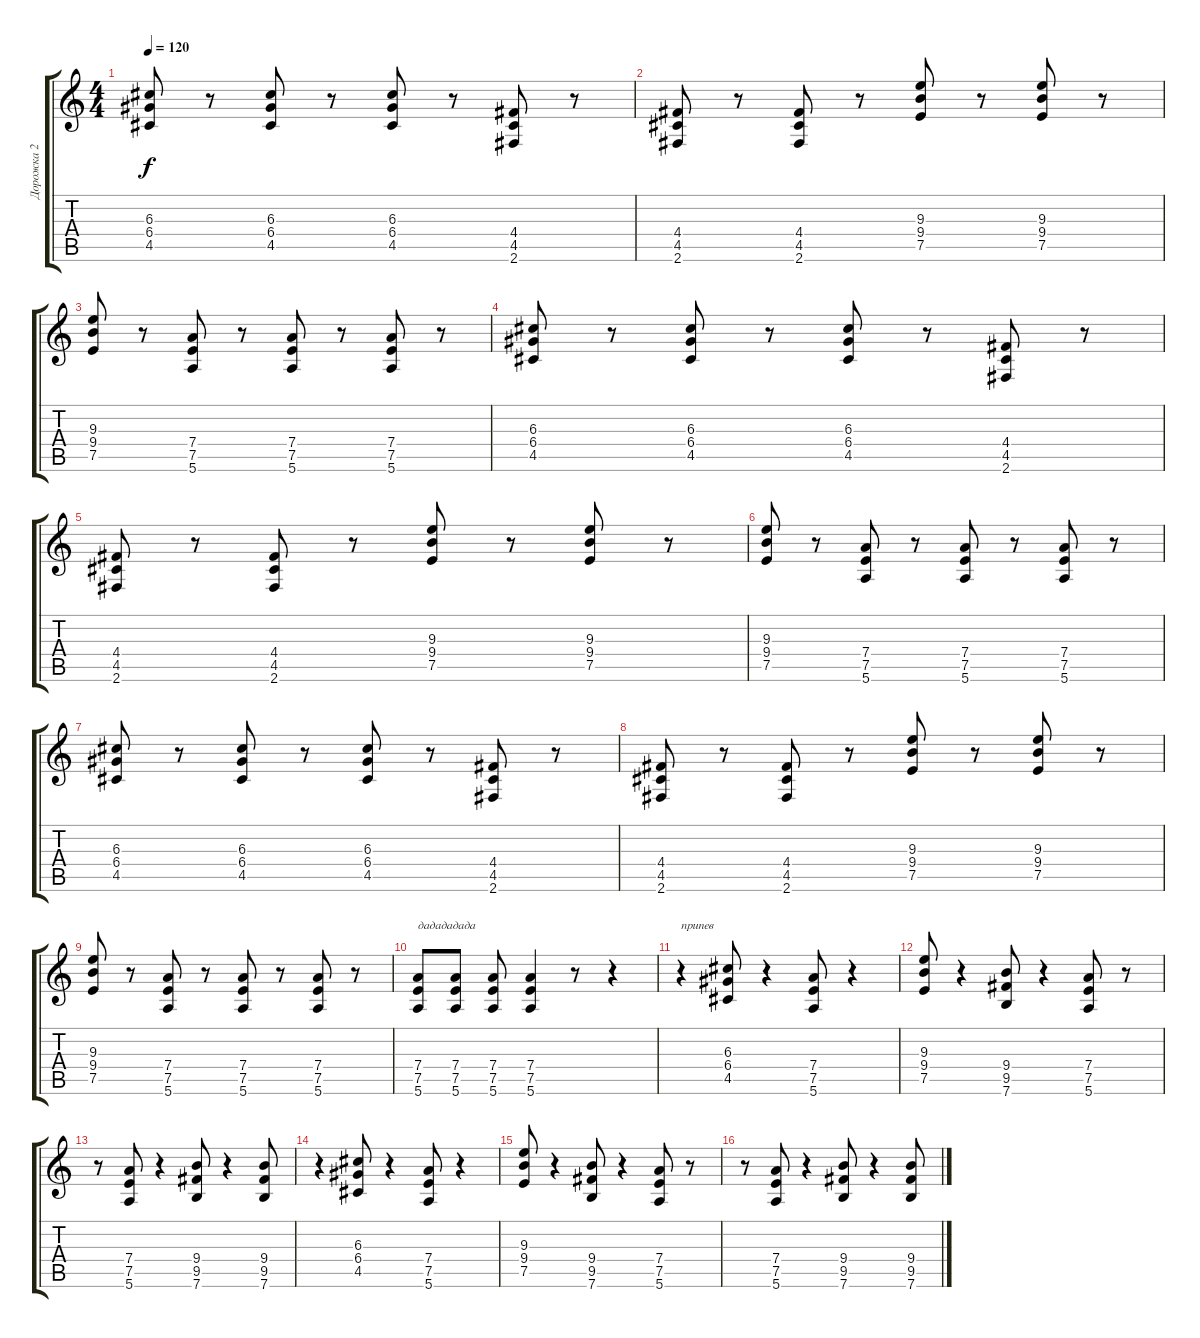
\track ("Дорожка 2" "Дорожка 2") {instrument acousticguitarsteel}
\staff {score tabs}
\tuning (E4 B3 G3 D3 A2 E2) {hide}
\ts (4 4)
\tempo 120
\clef g2
\ks c
(6.3 6.4 4.5).8{dy f} r.8 (6.3 6.4 4.5).8 r.8 (6.3 6.4 4.5).8 r.8 (4.4 4.5 2.6).8 r.8 |
(4.4 4.5 2.6).8 r.8 (4.4 4.5 2.6).8 r.8 (9.3 9.4 7.5).8 r.8 (9.3 9.4 7.5).8 r.8 |
(9.3 9.4 7.5).8 r.8 (7.4 7.5 5.6).8 r.8 (7.4 7.5 5.6).8 r.8 (7.4 7.5 5.6).8 r.8 |
(6.3 6.4 4.5).8 r.8 (6.3 6.4 4.5).8 r.8 (6.3 6.4 4.5).8 r.8 (4.4 4.5 2.6).8 r.8 |
(4.4 4.5 2.6).8 r.8 (4.4 4.5 2.6).8 r.8 (9.3 9.4 7.5).8 r.8 (9.3 9.4 7.5).8 r.8 |
(9.3 9.4 7.5).8 r.8 (7.4 7.5 5.6).8 r.8 (7.4 7.5 5.6).8 r.8 (7.4 7.5 5.6).8 r.8 |
(6.3 6.4 4.5).8 r.8 (6.3 6.4 4.5).8 r.8 (6.3 6.4 4.5).8 r.8 (4.4 4.5 2.6).8 r.8 |
(4.4 4.5 2.6).8 r.8 (4.4 4.5 2.6).8 r.8 (9.3 9.4 7.5).8 r.8 (9.3 9.4 7.5).8 r.8 |
(9.3 9.4 7.5).8 r.8 (7.4 7.5 5.6).8 r.8 (7.4 7.5 5.6).8 r.8 (7.4 7.5 5.6).8 r.8 |
(7.4 7.5 5.6).8{txt "дадададада"} (7.4 7.5 5.6).8 (7.4 7.5 5.6).8 (7.4 7.5 5.6).4 r.8 r.4 |
r.4{txt "припев"} (6.3 6.4 4.5).8 r.4 (7.4 7.5 5.6).8 r.4 |
(9.3 9.4 7.5).8 r.4 (9.4 9.5 7.6).8 r.4 (7.4 7.5 5.6).8 r.8 |
r.8 (7.4 7.5 5.6).8 r.4 (9.4 9.5 7.6).8 r.4 (9.4 9.5 7.6).8 |
r.4 (6.3 6.4 4.5).8 r.4 (7.4 7.5 5.6).8 r.4 |
(9.3 9.4 7.5).8 r.4 (9.4 9.5 7.6).8 r.4 (7.4 7.5 5.6).8 r.8 |
r.8 (7.4 7.5 5.6).8 r.4 (9.4 9.5 7.6).8 r.4 (9.4 9.5 7.6).8
